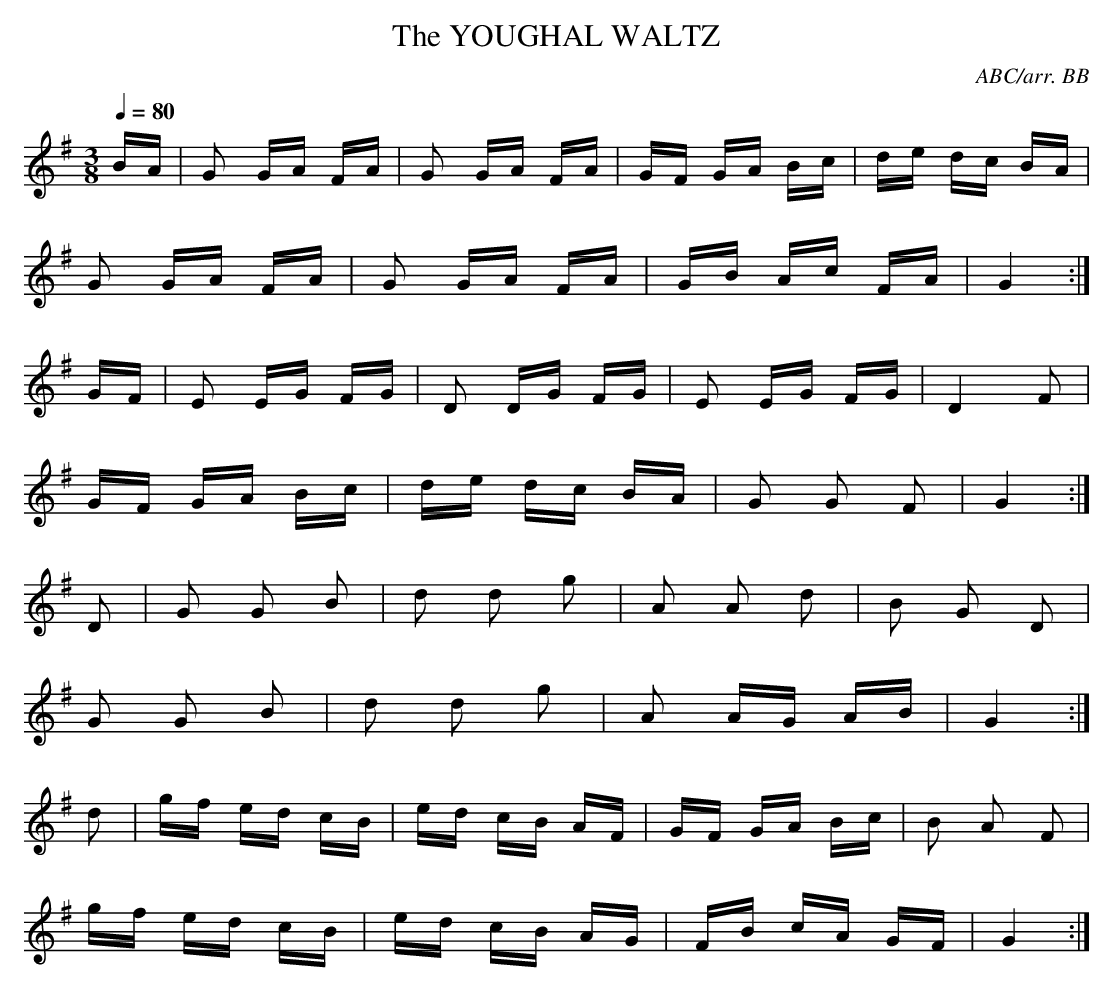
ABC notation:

X:1
T:YOUGHAL WALTZ, The
C:ABC/arr. BB
compositions.
Y:"Irish"
Q:1/4=80
M:3/8
L:1/16
K:G
BA|G2 GA FA|G2 GA FA|GF GA Bc|de dc BA|
G2 GA FA|G2 GA FA|GB Ac FA|G4 :|
GF|E2 EG FG|D2 DG FG|E2 EG FG|D4 F2|
GF GA Bc|de dc BA|G2 G2 F2|G4 :|
D2|G2 G2 B2|d2 d2 g2|A2 A2 d2|B2 G2 D2|
G2 G2 B2|d2 d2 g2|A2 AG AB|G4 :|
d2|gf ed cB|ed cB AF|GF GA Bc|B2 A2 F2|
gf ed cB|ed cB AG|FB cA GF|G4 :|
